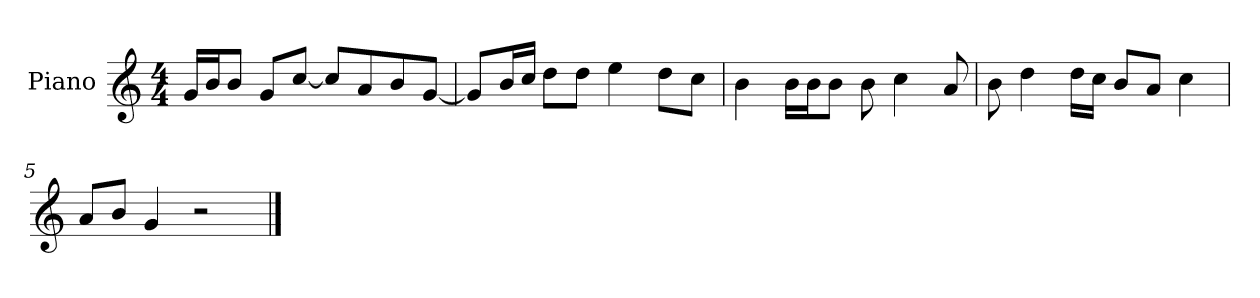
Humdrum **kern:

**kern
*part1
*staff1
*I"Piano
*I'P-no
*clefG2
*k[]
*M4/4
*MM90
=1
16g/LL
16b/J
8b/J
8g/L
[8cc/J
8cc/L]
8a/
8b/
[8g/J
=2
8g/L]
16b/L
16cc/JJ
8dd\L
8dd\J
4ee\
8dd\L
8cc\J
=3
4b\
16b\LL
16b\J
8b\J
8b\
4cc\
8a/
=4
8b\
4dd\
16dd\LL
16cc\JJ
8b/L
8a/J
4cc\
=5
8a/L
8b/J
4g/
2r
==
*-
